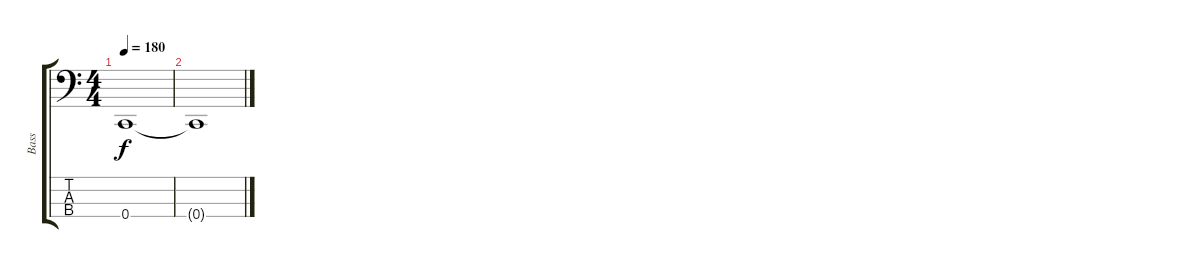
\track ("Bass" "Bass") {instrument electricbassfinger}
\staff {score tabs}
\tuning (F2 C2 G1 C1) {hide}
\ts (4 4)
\tempo 180
\clef f4
\ks c
0.4{t}.1{dy f} |
0.4{t}.1{volume 0}
